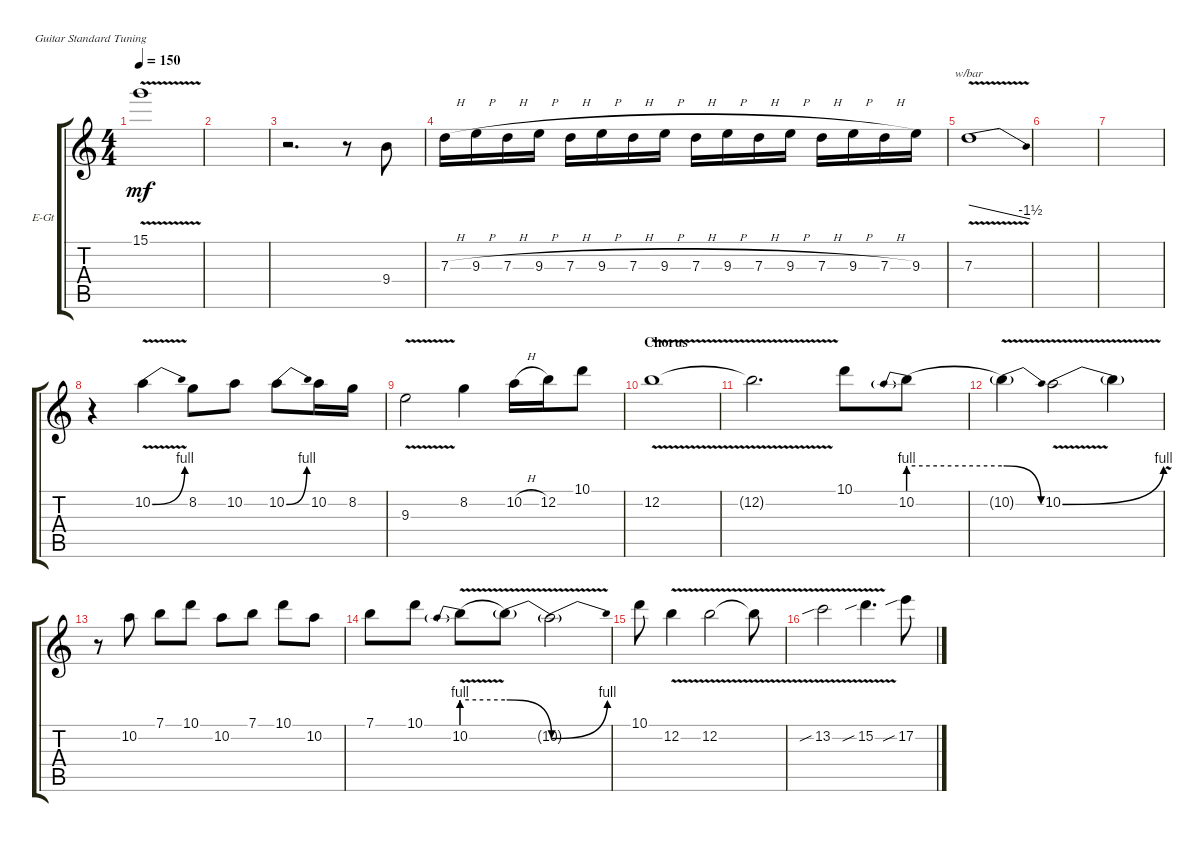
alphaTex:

\defaultSystemsLayout 4
\bracketExtendMode groupsimilarinstruments
\firstSystemTrackNameOrientation horizontal
\otherSystemsTrackNameOrientation horizontal
\track ("Electric Guitar" "E-Gt") {instrument overdrivenguitar}
\staff {score tabs}
\tuning (E4 B3 G3 D3 A2 E2)
\ts (4 4)
\tempo 150
\clef g2
\ks c
15.1{v}.1{dy mf} |
|
r.2{d} r.8 9.4.8 |
7.3{h}.16 9.3{h}.16 7.3{h}.16 9.3{h}.16 7.3{h}.16 9.3{h}.16 7.3{h}.16 9.3{h}.16 7.3{h}.16 9.3{h}.16 7.3{h}.16 9.3{h}.16 7.3{h}.16 9.3{h}.16 7.3{h}.16 9.3.16 |
7.3{v}.1{tbe (dive default 0 0 40.199999999999996 -6)} |
|
|
r.4 10.2{be (bend 0 0 15 4) v}.4 8.2.8 10.2.8 10.2{be (bend 0 0 15 4)}.8 10.2.16 8.2.16 |
9.3{v}.2 8.2.4 10.2{h}.16 12.2.16 10.1.8 |
\section ("" "Chorus")
12.2{v}.1 |
12.2{v t}.2{d} 10.1.8 10.2{be (prebend 0 4 60 4)}.8 |
10.2{be (release 0 4 51.6 0) v t}.4 10.2{be (bend 0 0 15 4) v}.2 10.2{v t}.4 |
r.8 10.2.8 7.1.8 10.1.8 10.2.8 7.1.8 10.1.8 10.2.8 |
7.1.8 10.1.8 10.2{be (prebend 0 4 60 4) v}.8 10.2{be (release 0 4 58.8 0) v t}.8 10.2{be (bend 0 0 37.8 4) v t}.2 |
10.1.8 12.2{v}.4 12.2{v}.2 12.2{v t}.8 |
13.2{v sib}.2 15.2{v sib}.4{d} 17.2{sib}.8
